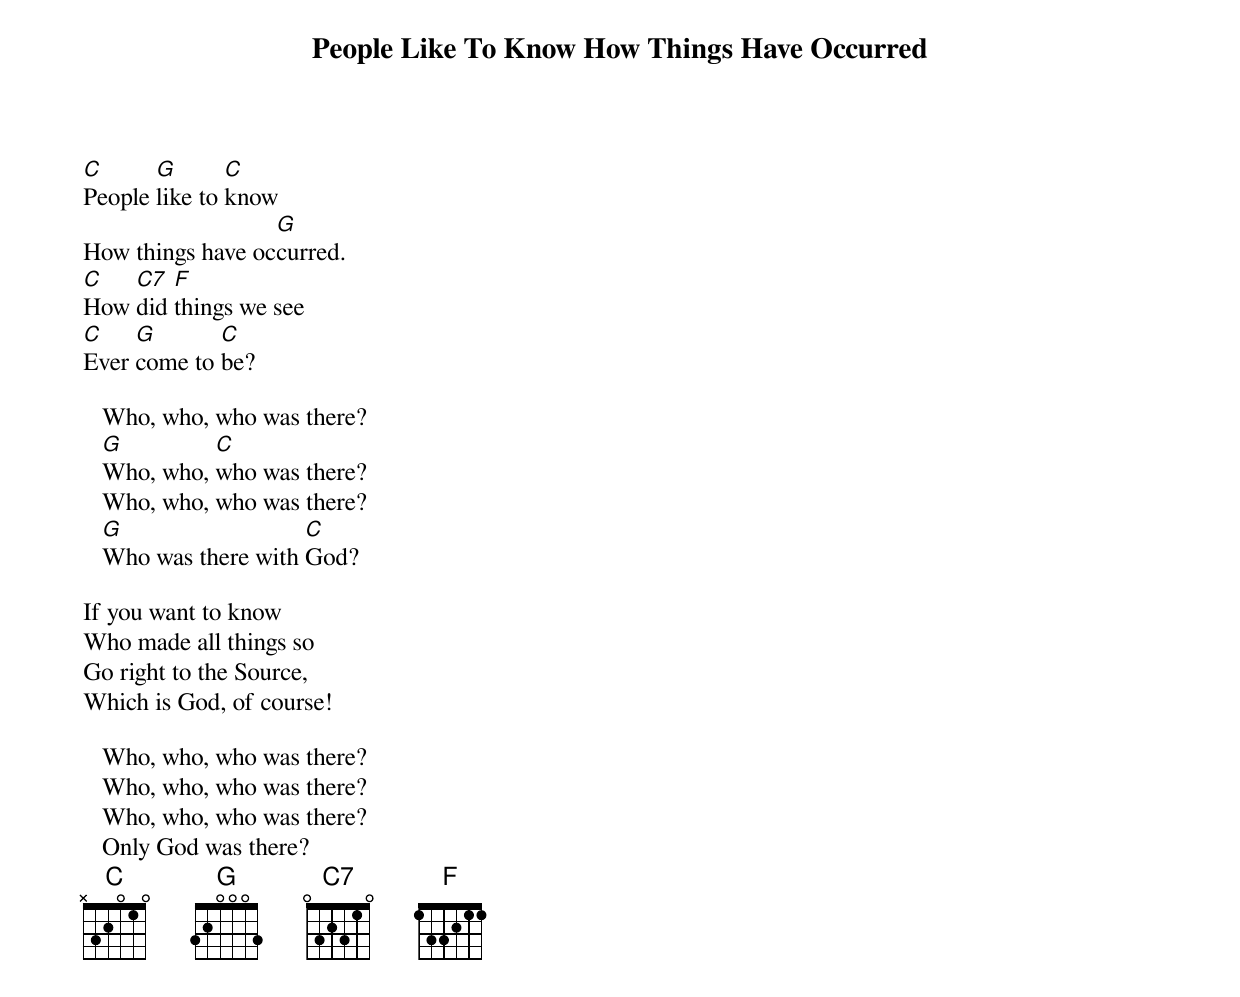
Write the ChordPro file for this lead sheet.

{title: People Like To Know How Things Have Occurred}


[C]People [G]like to [C]know
How things have oc[G]curred.
[C]How [C7]did [F]things we see
[C]Ever [G]come to [C]be?

   Who, who, who was there?
   [G]Who, who, [C]who was there?
   Who, who, who was there?
   [G]Who was there with [C]God?

If you want to know
Who made all things so
Go right to the Source,
Which is God, of course!

   Who, who, who was there?
   Who, who, who was there?
   Who, who, who was there?
   Only God was there?
